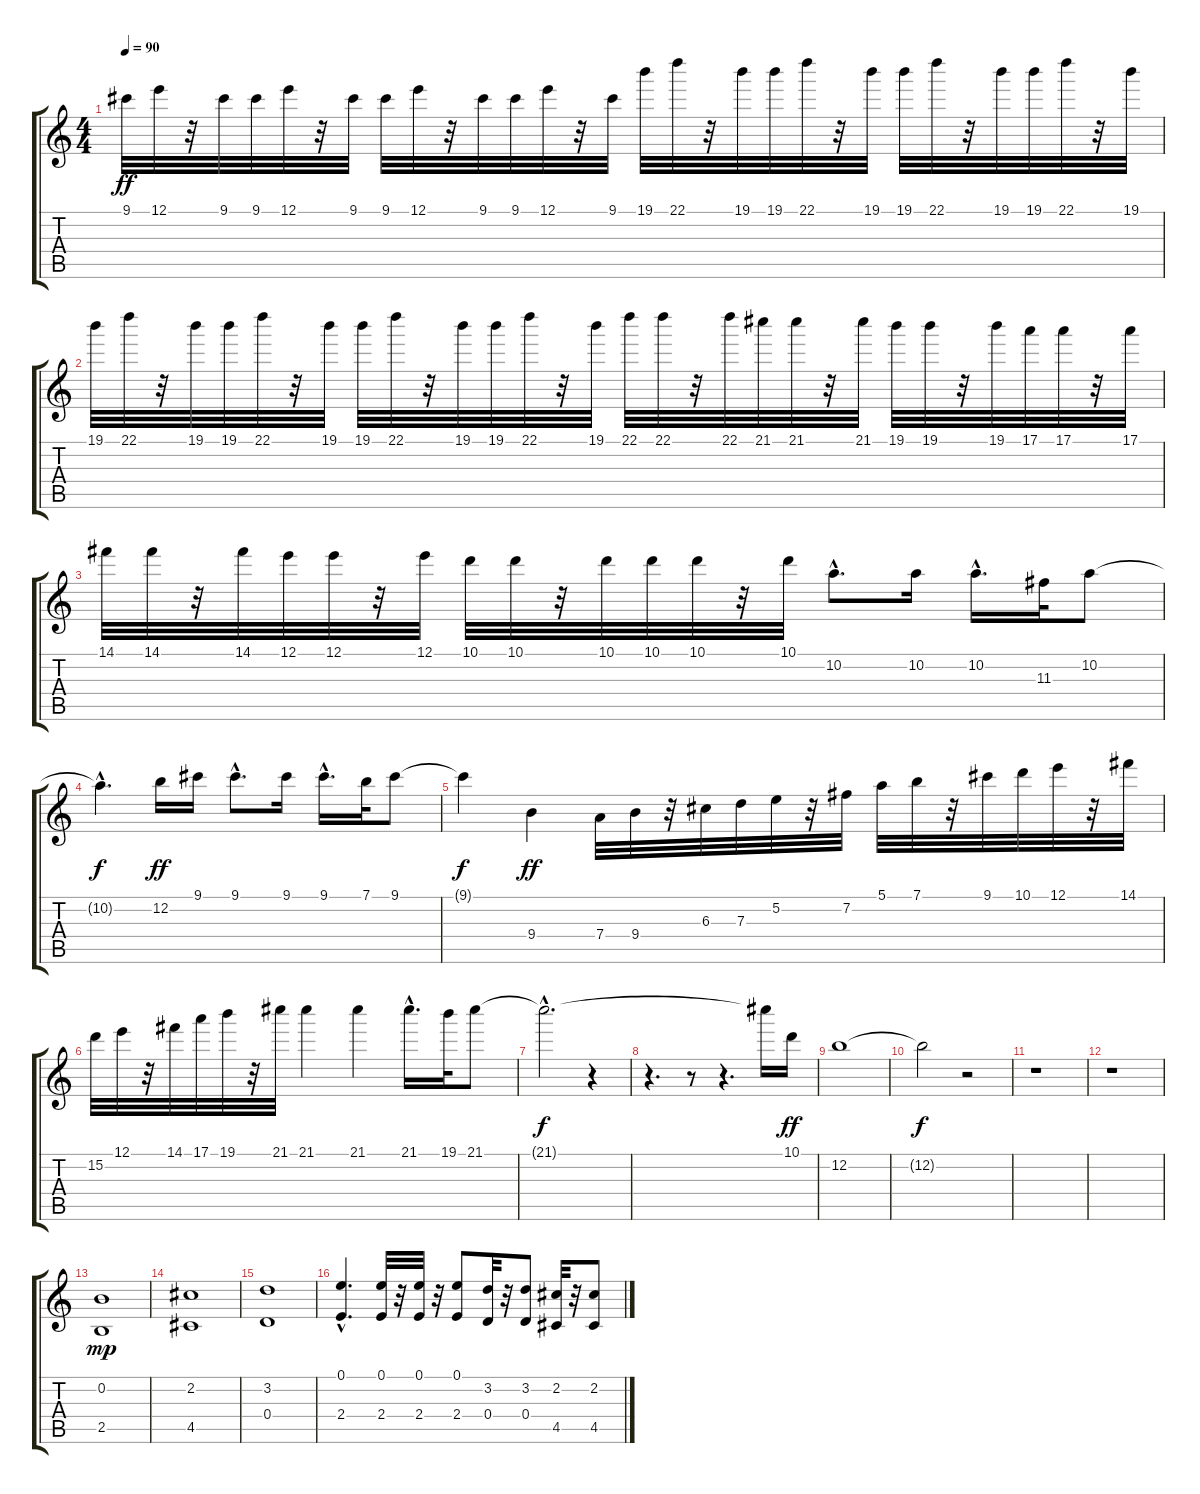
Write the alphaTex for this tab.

\track "" {instrument overdrivenguitar}
\staff {score tabs}
\tuning (E4 B3 G3 D3 A2 E2) {hide}
\ts (4 4)
\tempo 90
\clef g2
\ks c
9.1.32{dy ff} 12.1.32 r.32 9.1.32 9.1.32 12.1.32 r.32 9.1.32 9.1.32 12.1.32 r.32 9.1.32 9.1.32 12.1.32 r.32 9.1.32 19.1.32 22.1.32 r.32 19.1.32 19.1.32 22.1.32 r.32 19.1.32 19.1.32 22.1.32 r.32 19.1.32 19.1.32 22.1.32 r.32 19.1.32 |
19.1.32 22.1.32 r.32 19.1.32 19.1.32 22.1.32 r.32 19.1.32 19.1.32 22.1.32 r.32 19.1.32 19.1.32 22.1.32 r.32 19.1.32 22.1.32 22.1.32 r.32 22.1.32 21.1.32 21.1.32 r.32 21.1.32 19.1.32 19.1.32 r.32 19.1.32 17.1.32 17.1.32 r.32 17.1.32 |
14.1.32 14.1.32 r.32 14.1.32 12.1.32 12.1.32 r.32 12.1.32 10.1.32 10.1.32 r.32 10.1.32 10.1.32 10.1.32 r.32 10.1.32 10.2{hac}.8{d} 10.2.16 10.2{hac}.16{d} 11.3.32 10.2.8 |
10.2{hac t}.4{d dy f} 12.2.16{dy ff} 9.1.16 9.1{hac}.8{d} 9.1.16 9.1{hac}.16{d} 7.1.32 9.1.8 |
9.1{t}.4{dy f} 9.4.4{dy ff} 7.4.32 9.4.32 r.32 6.3.32 7.3.32 5.2.32 r.32 7.2.32 5.1.32 7.1.32 r.32 9.1.32 10.1.32 12.1.32 r.32 14.1.32 |
15.2.32 12.1.32 r.32 14.1.32 17.1.32 19.1.32 r.32 21.1.32 21.1.4 21.1.4 21.1{hac}.16{d} 19.1.32 21.1.8 |
21.1{hac t}.2{d dy f} r.4 |
r.4{d} r.8 r.4{d} 21.1{t}.16 10.1.16{dy ff} |
12.2.1 |
12.2{t}.2{dy f} r.2 |
r.1 |
r.1 |
(0.2 2.5).1{dy mp} |
(2.2 4.5).1 |
(3.2 0.4).1 |
(0.1{hac} 2.4{hac}).4{d} (0.1 2.4).32 r.32 (0.1 2.4).32 r.32 (0.1 2.4).8 (3.2 0.4).32 r.32 (3.2 0.4).8 (2.2 4.5).32 r.32 (2.2 4.5).8
